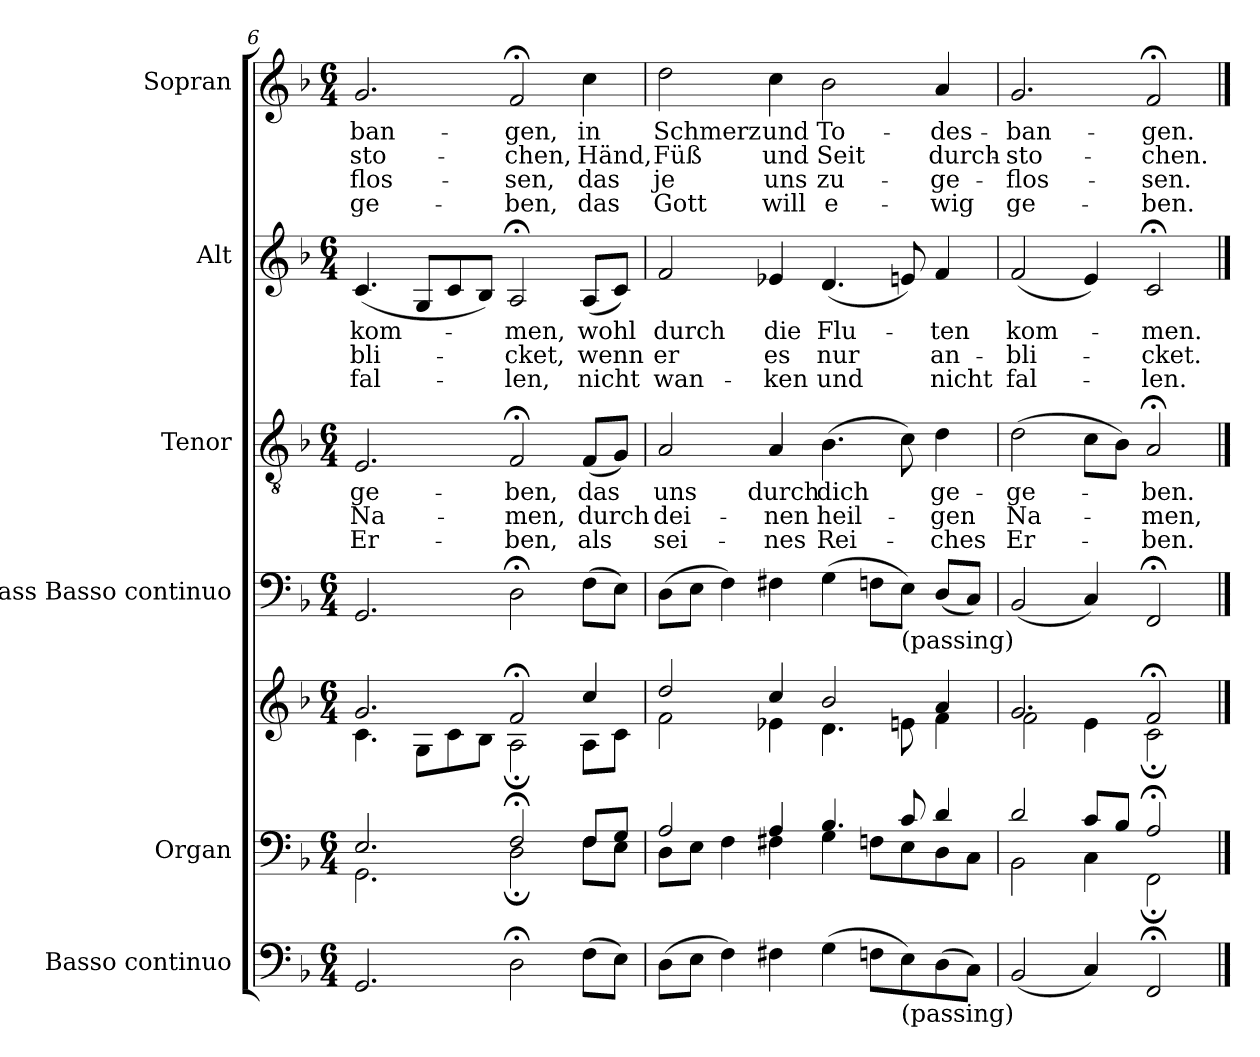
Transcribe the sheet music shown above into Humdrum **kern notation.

**kern	**kern	**kern	**kern	**kern	**text	**text	**text	**kern	**text	**text	**text	**kern	**text	**text	**text	**text
*part6	*part5	*part5	*part4	*part3	*part3	*part3	*part3	*part2	*part2	*part2	*part2	*part1	*part1	*part1	*part1	*part1
*staff7	*staff6	*staff5	*staff4	*staff3	*staff3	*staff3	*staff3	*staff2	*staff2	*staff2	*staff2	*staff1	*staff1	*staff1	*staff1	*staff1
*I"Basso continuo	*I"Organ	*	*I"Bass Basso continuo	*I"Tenor	*	*	*	*I"Alt	*	*	*	*I"Sopran	*	*	*	*
*I'B. c.	*	*	*I'B. B. c.	*I'T.	*	*	*	*I'A.	*	*	*	*I'S.	*	*	*	*
*clefF4	*clefF4	*clefG2	*clefF4	*clefGv2	*	*	*	*clefG2	*	*	*	*clefG2	*	*	*	*
*k[b-]	*k[b-]	*k[b-]	*k[b-]	*k[b-]	*	*	*	*k[b-]	*	*	*	*k[b-]	*	*	*	*
*M6/4	*M6/4	*M6/4	*M6/4	*M6/4	*	*	*	*M6/4	*	*	*	*M6/4	*	*	*	*
=6	=6	=6	=6	=6	=6	=6	=6	=6	=6	=6	=6	=6	=6	=6	=6	=6
*	*^	*^	*	*	*	*	*	*	*	*	*	*	*	*	*	*
!	!	!	!	!	!	!	!LO:LY:b	!LO:LY:b	!LO:LY:b	!	!LO:LY:b	!LO:LY:b	!LO:LY:b	!	!LO:LY:b	!LO:LY:b	!LO:LY:b	!LO:LY:b
2.GG/	2.E/	2.GG\	2.g/	4.c\	2.GG/	2.E/	-ge-	Na-	Er-	(<4.c/	kom-	-bli-	fal-	2.g/	-ban-	-sto-	-flos-	ge-
.	.	.	.	8G\L	.	.	.	.	.	8G/L	.	.	.	.	.	.	.	.
.	.	.	.	8c\	.	.	.	.	.	8c/	.	.	.	.	.	.	.	.
.	.	.	.	8B-\J	.	.	.	.	.	8B-/J)	.	.	.	.	.	.	.	.
!	!	!	!	!	!	!	!LO:LY:b	!LO:LY:b	!LO:LY:b	!	!LO:LY:b	!LO:LY:b	!LO:LY:b	!	!LO:LY:b	!LO:LY:b	!LO:LY:b	!LO:LY:b
2D;<\	2F;</	2D;\	2f;</	2A;\	2D;<\	2F;</	-ben,	-men,	-ben,	2A;</	-men,	-cket,	-len,	2f;</	-gen,	-chen,	-sen,	-ben,
!	!	!	!	!	!	!	!LO:LY:b	!LO:LY:b	!LO:LY:b	!	!LO:LY:b	!LO:LY:b	!LO:LY:b	!	!LO:LY:b	!LO:LY:b	!LO:LY:b	!LO:LY:b
(>8F\L	8F/L	8F\L	4cc/	8A\L	(>8F\L	(<8F/L	das	durch	als	(<8A/L	wohl	wenn	nicht	4cc\	in	Händ,	das	das
8E\J)	8G/J	8E\J	.	8c\J	8E\J)	8G/J)	.	.	.	8c/J)	.	.	.	.	.	.	.	.
!!LO:LB:g=z
=7	=7	=7	=7	=7	=7	=7	=7	=7	=7	=7	=7	=7	=7	=7	=7	=7	=7	=7
!	!	!	!	!	!	!	!LO:LY:b	!LO:LY:b	!LO:LY:b	!	!LO:LY:b	!LO:LY:b	!LO:LY:b	!	!LO:LY:b	!LO:LY:b	!LO:LY:b	!LO:LY:b
(>8D\L	2A/	8D\L	2dd/	2f\	(>8D\L	2A/	uns	dei-	sei-	2f/	durch	er	wan-	2dd\	Schmerz	Füß	je	Gott
8E\J	.	8E\J	.	.	8E\J	.	.	.	.	.	.	.	.	.	.	.	.	.
4F\)	.	4F\	.	.	4F\)	.	.	.	.	.	.	.	.	.	.	.	.	.
!	!	!	!	!	!	!	!LO:LY:b	!LO:LY:b	!LO:LY:b	!	!LO:LY:b	!LO:LY:b	!LO:LY:b	!	!LO:LY:b	!LO:LY:b	!LO:LY:b	!LO:LY:b
4F#X\	4A/	4F#X\	4cc/	4e-X\	4F#X\	4A/	durch	-nen	-nes	4e-X/	die	es	-ken	4cc\	und	und	uns	will
!	!	!	!	!	!	!	!LO:LY:b	!LO:LY:b	!LO:LY:b	!	!LO:LY:b	!LO:LY:b	!LO:LY:b	!	!LO:LY:b	!LO:LY:b	!LO:LY:b	!LO:LY:b
(>4G\	4.B-/	4G\	2b-/	4.d\	(>4G\	(>4.B-\	dich	heil-	Rei-	(<4.d/	Flu-	nur	und	2b-\	To-	Seit	zu-	e-
8Fn\L	.	8Fn\L	.	.	8Fn\L	.	.	.	.	.	.	.	.	.	.	.	.	.
!	!	!	!	!	!LO:TX:b:t=(passing)	!	!	!	!	!	!	!	!	!	!	!	!	!
!LO:TX:b:t=(passing)	!	!	!	!	!	!	!	!	!	!	!	!	!	!	!	!	!	!
8E\)	8c/	8E\	.	8en\	8E\J)	8c\)	.	.	.	8en/)	.	.	.	.	.	.	.	.
!	!	!	!	!	!	!	!LO:LY:b	!LO:LY:b	!LO:LY:b	!	!LO:LY:b	!LO:LY:b	!LO:LY:b	!	!LO:LY:b	!LO:LY:b	!LO:LY:b	!LO:LY:b
(>8D\	4d/	8D\	4a/	4f\	(<8D/L	4d\	ge-	-gen	-ches	4f/	-ten	an-	nicht	4a/	-des-	durch-	-ge-	-wig
8C\J)	.	8C\J	.	.	8C/J)	.	.	.	.	.	.	.	.	.	.	.	.	.
=8	=8	=8	=8	=8	=8	=8	=8	=8	=8	=8	=8	=8	=8	=8	=8	=8	=8	=8
!	!	!	!	!	!	!	!LO:LY:b	!LO:LY:b	!LO:LY:b	!	!LO:LY:b	!LO:LY:b	!LO:LY:b	!	!LO:LY:b	!LO:LY:b	!LO:LY:b	!LO:LY:b
(<2BB-/	2d/	2BB-\	2.g/	2f\	(<2BB-/	(>2d\	-ge-	Na-	Er-	(<2f/	kom-	-bli-	fal-	2.g/	-ban-	-sto-	-flos-	ge-
4C/)	8c/L	4C\	.	4e\	4C/)	8c\L	.	.	.	4e/)	.	.	.	.	.	.	.	.
.	8B-/J	.	.	.	.	8B-\J)	.	.	.	.	.	.	.	.	.	.	.	.
!	!	!	!	!	!	!	!LO:LY:b	!LO:LY:b	!LO:LY:b	!	!LO:LY:b	!LO:LY:b	!LO:LY:b	!	!LO:LY:b	!LO:LY:b	!LO:LY:b	!LO:LY:b
2FF;</	2A;</	2FF;\	2f;</	2c;\	2FF;</	2A;</	-ben.	-men,	-ben.	2c;</	-men.	-cket.	-len.	2f;</	-gen.	-chen.	-sen.	-ben.
*	*v	*v	*	*	*	*	*	*	*	*	*	*	*	*	*	*	*	*
*	*	*v	*v	*	*	*	*	*	*	*	*	*	*	*	*	*	*
==	==	==	==	==	==	==	==	==	==	==	==	==	==	==	==	==
*-	*-	*-	*-	*-	*-	*-	*-	*-	*-	*-	*-	*-	*-	*-	*-	*-
